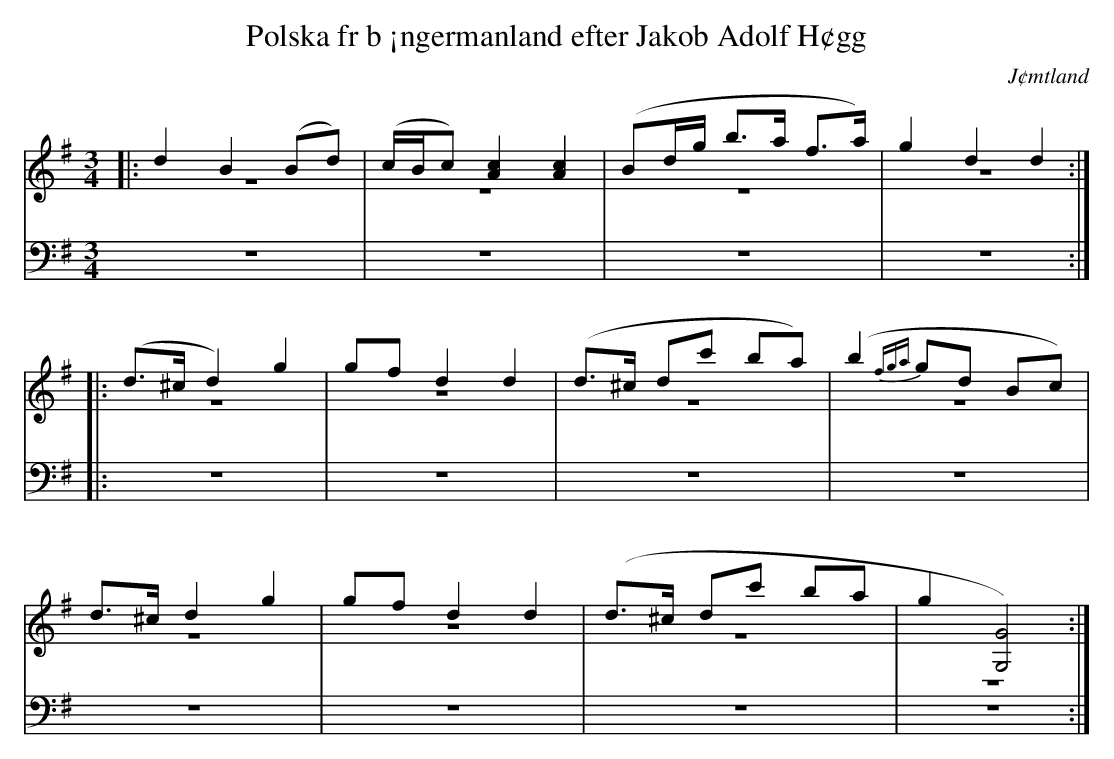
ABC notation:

X:1
T: Polska fr b ¡ngermanland efter Jakob Adolf H¢gg
O: J¢mtland
M: 3/4
L: 1/8
K: G
V:1
V:2 merge
V:3
V:4 merge
V:1
|:d2 B2 (Bd)|(c/B/c) [A2c2] [A2c2]|(Bd/g/ b>a f>a)|g2 d2 d2:|
|:(d>^c d2) g2|gf d2 d2|(d>^c dc' ba)|(b2 {fga}gd Bc)|
d>^c d2 g2|gf d2 d2|(d>^c dc' ba|g2 [G4G,4]):|
V:2
z6|z6|z6|z6:|
|:z6|z6|z6|z6|
z6|z6|z6|z6:|
V:3 clef=bass
z6|z6|z6|z6:|
|:z6|z6|z6|z6|
z6|z6|z6|z6:|
V:4 clef=bass
z6|z6|z6|z6:|
|:z6|z6|z6|z6|
z6|z6|z6|z6:|
